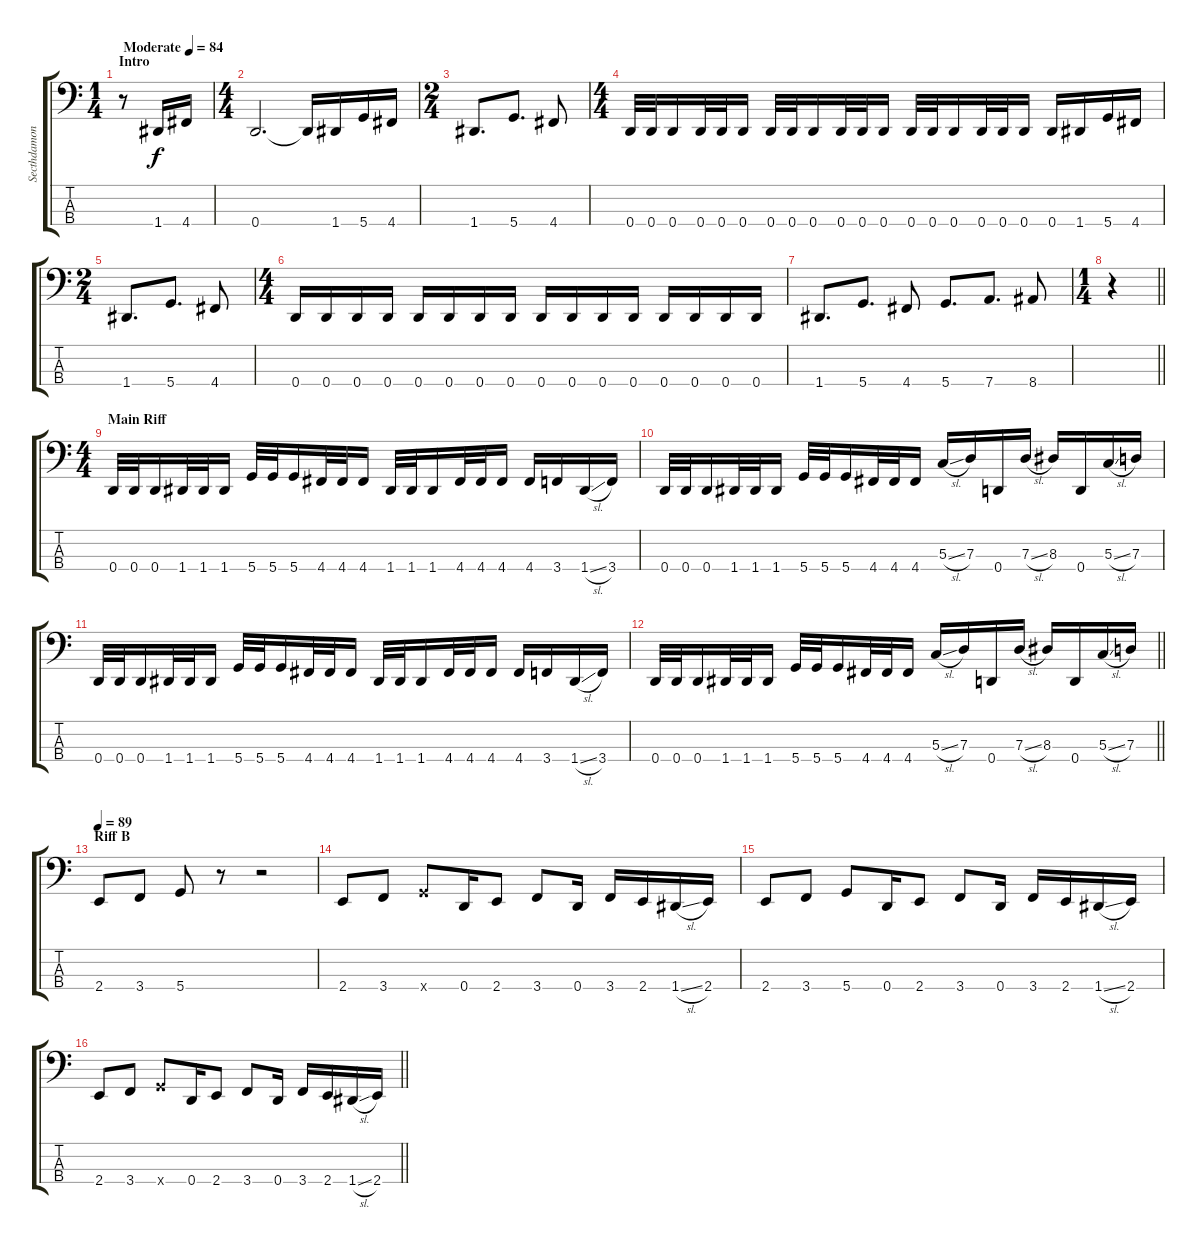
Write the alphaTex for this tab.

\track ("Secthdamon" "Secthdamon") {instrument electricbassfinger}
\staff {score tabs}
\tuning (F2 C2 G1 D1) {hide}
\ts (1 4)
\section ("" "Intro")
\tempo (84 "Moderate")
\clef f4
\ks c
r.8{dy f instrument electricbassfinger} 1.4.16 4.4.16 |
\ts (4 4)
0.4.2{d} 0.4{t}.16 1.4.16 5.4.16 4.4.16 |
\ts (2 4)
1.4.8{d} 5.4.8{d} 4.4.8 |
\ts (4 4)
0.4.32 0.4.32 0.4.16 0.4.32 0.4.32 0.4.16 0.4.32 0.4.32 0.4.16 0.4.32 0.4.32 0.4.16 0.4.32 0.4.32 0.4.16 0.4.32 0.4.32 0.4.16 0.4.16 1.4.16 5.4.16 4.4.16 |
\ts (2 4)
1.4.8{d} 5.4.8{d} 4.4.8 |
\ts (4 4)
0.4.16 0.4.16 0.4.16 0.4.16 0.4.16 0.4.16 0.4.16 0.4.16 0.4.16 0.4.16 0.4.16 0.4.16 0.4.16 0.4.16 0.4.16 0.4.16 |
1.4.8{d} 5.4.8{d} 4.4.8 5.4.8{d} 7.4.8{d} 8.4.8 |
\ts (1 4)
\barLineRight lightlight
r.4 |
\ts (4 4)
\section ("" "Main Riff")
0.4.32 0.4.32 0.4.16 1.4.32 1.4.32 1.4.16 5.4.32 5.4.32 5.4.16 4.4.32 4.4.32 4.4.16 1.4.32 1.4.32 1.4.16 4.4.32 4.4.32 4.4.16 4.4.16 3.4.16 1.4{sl}.16 3.4.16 |
0.4.32 0.4.32 0.4.16 1.4.32 1.4.32 1.4.16 5.4.32 5.4.32 5.4.16 4.4.32 4.4.32 4.4.16 5.3{sl}.16 7.3.16 0.4.16 7.3{sl}.16 8.3.16 0.4.16 5.3{sl}.16 7.3.16 |
0.4.32 0.4.32 0.4.16 1.4.32 1.4.32 1.4.16 5.4.32 5.4.32 5.4.16 4.4.32 4.4.32 4.4.16 1.4.32 1.4.32 1.4.16 4.4.32 4.4.32 4.4.16 4.4.16 3.4.16 1.4{sl}.16 3.4.16 |
\barLineRight lightlight
0.4.32 0.4.32 0.4.16 1.4.32 1.4.32 1.4.16 5.4.32 5.4.32 5.4.16 4.4.32 4.4.32 4.4.16 5.3{sl}.16 7.3.16 0.4.16 7.3{sl}.16 8.3.16 0.4.16 5.3{sl}.16 7.3.16 |
\section ("" "Riff B")
\tempo 89
2.4.8 3.4.8 5.4.8 r.8 r.2 |
2.4.8 3.4.8 5.4{x}.8 0.4.16 2.4.8 3.4.8 0.4.16 3.4.16 2.4.16 1.4{sl}.16 2.4.16 |
2.4.8 3.4.8 5.4.8 0.4.16 2.4.8 3.4.8 0.4.16 3.4.16 2.4.16 1.4{sl}.16 2.4.16 |
\barLineRight lightlight
2.4.8 3.4.8 5.4{x}.8 0.4.16 2.4.8 3.4.8 0.4.16 3.4.16 2.4.16 1.4{sl}.16 2.4.16
